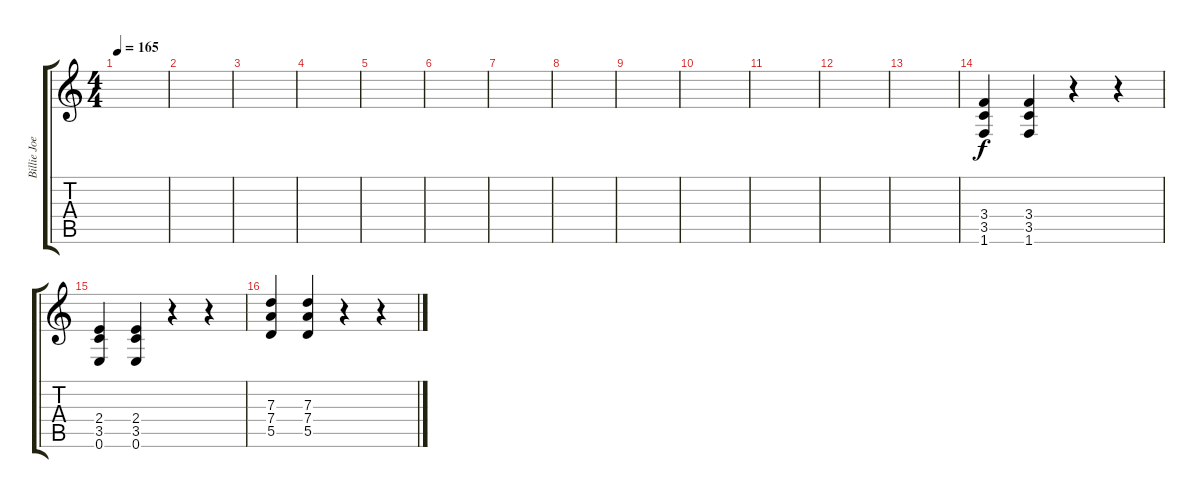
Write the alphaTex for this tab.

\track ("Billie Joe Armstrong - Guitar" "Billie Joe") {instrument distortionguitar}
\staff {score tabs}
\tuning (E4 B3 G3 D3 A2 E2) {hide}
\ts (4 4)
\tempo 165
\clef g2
\ks c
|
|
|
|
|
|
|
|
|
|
|
|
|
(3.4 3.5 1.6).4 (3.4 3.5 1.6).4 r.4 r.4 |
(2.4 3.5 0.6).4 (2.4 3.5 0.6).4 r.4 r.4 |
(7.3 7.4 5.5).4 (7.3 7.4 5.5).4 r.4 r.4
